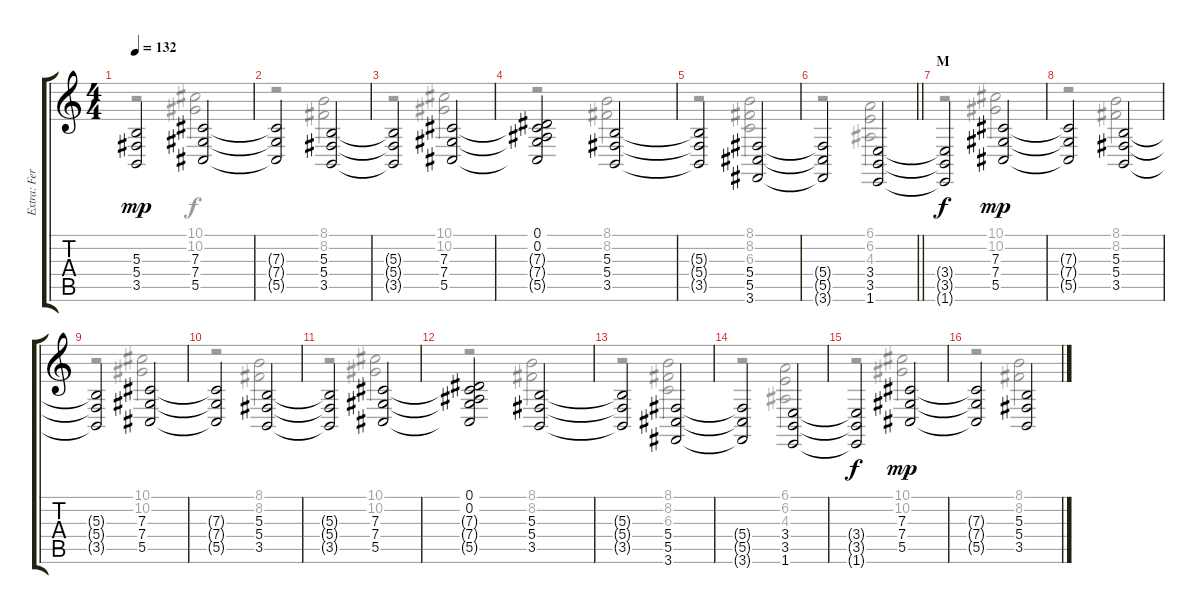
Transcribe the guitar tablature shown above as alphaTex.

\track ("Extra: Ferdy" "Extra: Fer") {instrument synthstrings1}
\staff {score tabs}
\tuning (Eb4 Bb3 Gb3 Db3 Ab2 Eb2) {hide}
\voice
\ts (4 4)
\tempo 132
\clef g2
\ks c
(5.3{t} 5.4{t} 3.5{t}).2{dy mp} (7.3 7.4 5.5).2 |
(7.3{t} 7.4{t} 5.5{t}).2 (5.3 5.4 3.5).2 |
(5.3{t} 5.4{t} 3.5{t}).2 (7.3 7.4 5.5).2 |
(0.1 0.2 7.3{t} 7.4{t} 5.5{t}).2 (5.3 5.4 3.5).2 |
(5.3{t} 5.4{t} 3.5{t}).2 (5.4 5.5 3.6).2 |
\barLineRight lightlight
(5.4{t} 5.5{t} 3.6{t}).2 (3.4 3.5 1.6).2 |
\section ("" "M")
(3.4{t} 3.5{t} 1.6{t}).2{dy f} (7.3 7.4 5.5).2{dy mp} |
(7.3{t} 7.4{t} 5.5{t}).2 (5.3 5.4 3.5).2 |
(5.3{t} 5.4{t} 3.5{t}).2 (7.3 7.4 5.5).2 |
(7.3{t} 7.4{t} 5.5{t}).2 (5.3 5.4 3.5).2 |
(5.3{t} 5.4{t} 3.5{t}).2 (7.3 7.4 5.5).2 |
(0.1 0.2 7.3{t} 7.4{t} 5.5{t}).2 (5.3 5.4 3.5).2 |
(5.3{t} 5.4{t} 3.5{t}).2 (5.4 5.5 3.6).2 |
(5.4{t} 5.5{t} 3.6{t}).2 (3.4 3.5 1.6).2 |
(3.4{t} 3.5{t} 1.6{t}).2{dy f} (7.3 7.4 5.5).2{dy mp} |
(7.3{t} 7.4{t} 5.5{t}).2 (5.3 5.4 3.5).2
\voice
\clef g2
\ottava regular
\simile none
\ks c
r.2{dy f} (10.1 10.2).2 |
r.2 (8.1 8.2).2 |
r.2 (10.1 10.2).2 |
r.2 (8.1 8.2).2 |
r.2 (8.1 8.2 6.3).2 |
\barLineRight lightlight
r.2 (6.1 6.2 4.3).2 |
r.2 (10.1 10.2).2 |
r.2 (8.1 8.2).2 |
r.2 (10.1 10.2).2 |
r.2 (8.1 8.2).2 |
r.2 (10.1 10.2).2 |
r.2 (8.1 8.2).2 |
r.2 (8.1 8.2 6.3).2 |
r.2 (6.1 6.2 4.3).2 |
r.2 (10.1 10.2).2 |
r.2 (8.1 8.2).2
